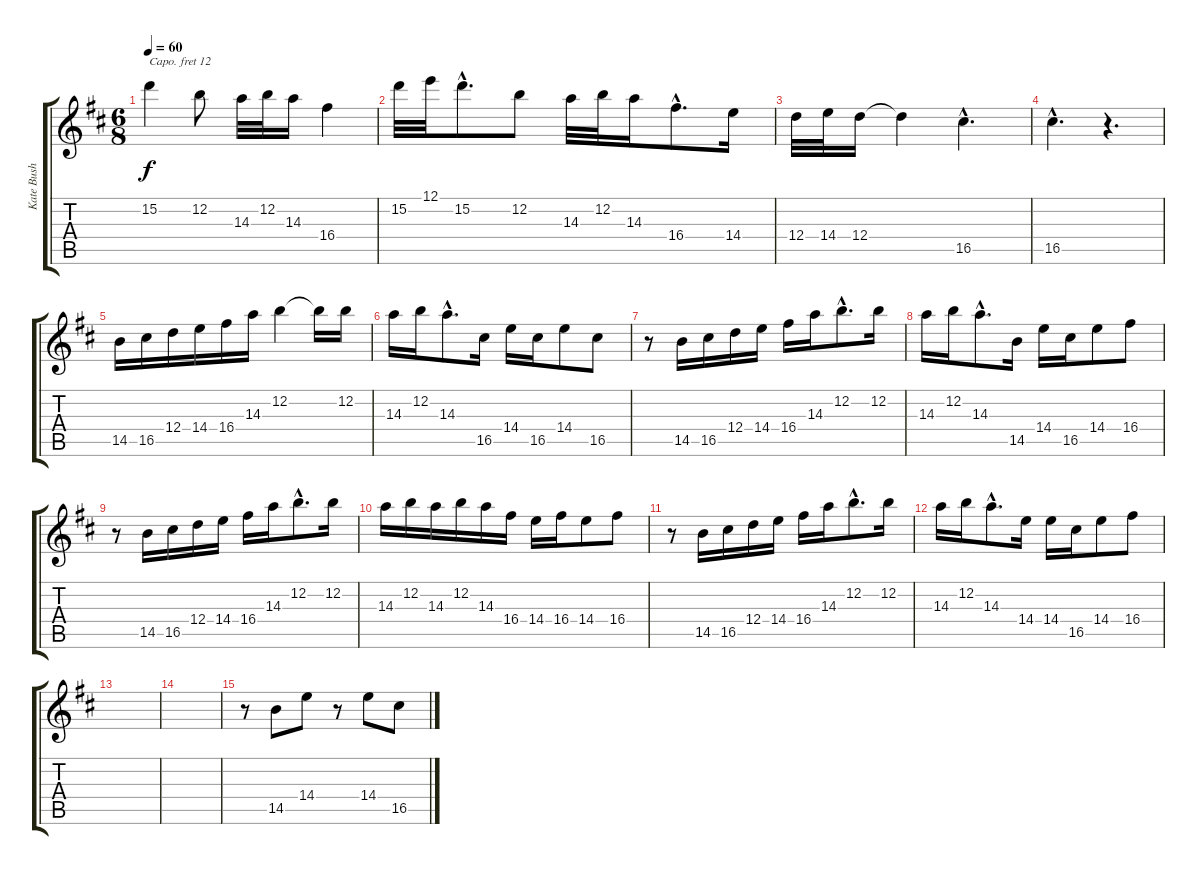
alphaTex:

\track ("Kate Bush" "Kate Bush") {instrument recorder}
\staff {score tabs}
\capo 12
\tuning (E4 B3 G3 D3 A2 E2) {hide}
\ts (6 8)
\tempo 60
\clef g2
\ks bminor
15.2.4{dy f} 12.2.8 14.3.32 12.2.32 14.3.16 16.4.4 |
15.2.32 12.1.32 15.2{hac}.8{d} 12.2.8 14.3.32 12.2.32 14.3.16 16.4{hac}.8{d} 14.4.16 |
12.4.32 14.4.32 12.4.16 12.4{t}.4 16.5{hac}.4{d} |
16.5{hac}.4{d} r.4{d} |
14.5.16 16.5.16 12.4.16 14.4.16 16.4.16 14.3.16 12.2.4 12.2{t}.16 12.2.16 |
14.3.16 12.2.16 14.3{hac}.8{d} 16.5.16 14.4.16 16.5.16 14.4.8 16.5.8 |
r.8 14.5.16 16.5.16 12.4.16 14.4.16 16.4.16 14.3.16 12.2{hac}.8{d} 12.2.16 |
14.3.16 12.2.16 14.3{hac}.8{d} 14.5.16 14.4.16 16.5.16 14.4.8 16.4.8 |
r.8 14.5.16 16.5.16 12.4.16 14.4.16 16.4.16 14.3.16 12.2{hac}.8{d} 12.2.16 |
14.3.16 12.2.16 14.3.16 12.2.16 14.3.16 16.4.16 14.4.16 16.4.16 14.4.8 16.4.8 |
r.8 14.5.16 16.5.16 12.4.16 14.4.16 16.4.16 14.3.16 12.2{hac}.8{d} 12.2.16 |
14.3.16 12.2.16 14.3{hac}.8{d} 14.4.16 14.4.16 16.5.16 14.4.8 16.4.8 |
|
|
r.8 14.5.8 14.4.8 r.8 14.4.8 16.5.8
